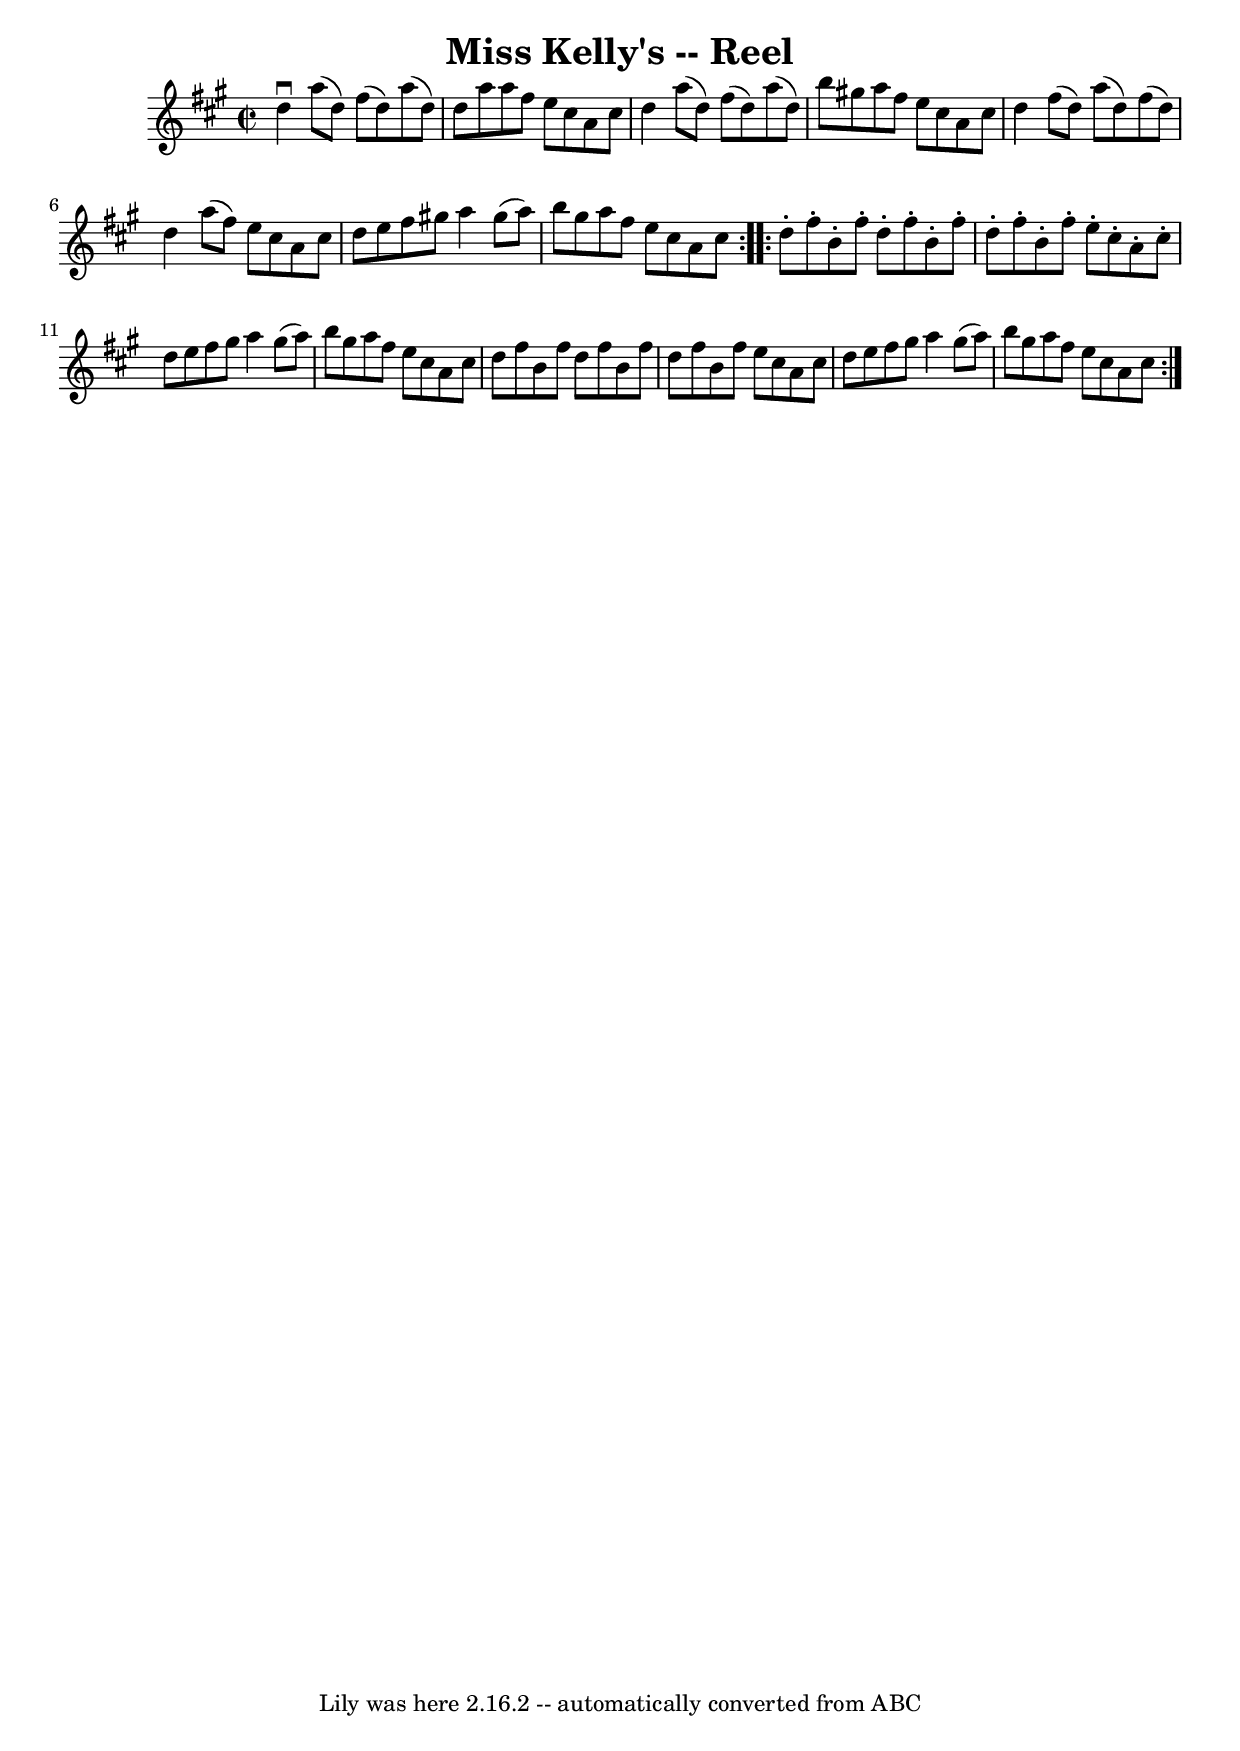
\version "2.16.2"
\include "Mammoth.ily"
\header {
  %% book = "Ryan's Mammoth Collection"
  crossRefNumber = "1"
  footnotes = "\\\\236"
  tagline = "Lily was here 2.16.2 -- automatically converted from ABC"
  title = "Miss Kelly's -- Reel"

}
voicedefault =  {



  \repeat volta 2 {

    \override Staff.TimeSignature #'style = #'C
    \time 2/2 
    \key d \lydian
    d''4^\downbow a''8 (d''8) fis''8 (
    d''8) a''8 (d''8)   |
    d''8 a''8 a''8 fis''8    
    e''8 cis''8 a'8 cis''8    |
    d''4 a''8 (d''8)   
    fis''8 (d''8) a''8 (d''8)   |
    b''8 gis''!8 a''8    
    fis''8 e''8 cis''8 a'8 cis''8    |
    d''4 fis''8 (
    d''8) a''8 (d''8) fis''8 (d''8)   |
    d''4 a''8 (
    fis''8) e''8 cis''8 a'8 cis''8    |
    d''8 e''8    
    fis''8 gis''!8 a''4 gis''8 (a''8)   |
    b''8 gis''8    
    a''8 fis''8 e''8 cis''8 a'8 cis''8    
  }     
  \repeat volta 2 {
    
    d''8 -. fis''8 -. b'8 -. fis''8 -. d''8 -. fis''8 -. b'8 -.   
    fis''8 -.   |
    d''8 -. fis''8 -. b'8 -. fis''8 -. e''8 -.   
    cis''8 -. a'8 -. cis''8 -.   |
    d''8 e''8 fis''8 gis''8    
    a''4 gis''8 (a''8)   |
    b''8 gis''8 a''8 fis''8    
    e''8 cis''8 a'8 cis''8    |
    d''8 fis''8 b'8 fis''8 
    d''8 fis''8 b'8 fis''8    |
    d''8 fis''8 b'8    
    fis''8 e''8 cis''8 a'8 cis''8    |
    d''8 e''8 fis''8  
    gis''8 a''4 gis''8 (a''8)   |
    b''8 gis''8 a''8    
    fis''8 e''8 cis''8 a'8 cis''8    
  }   

}

\score{
  <<

    \context Staff="default"
    {
      \voicedefault 
      
    }

  >>
  \layout {
    
  }
  \midi {
  }

}
